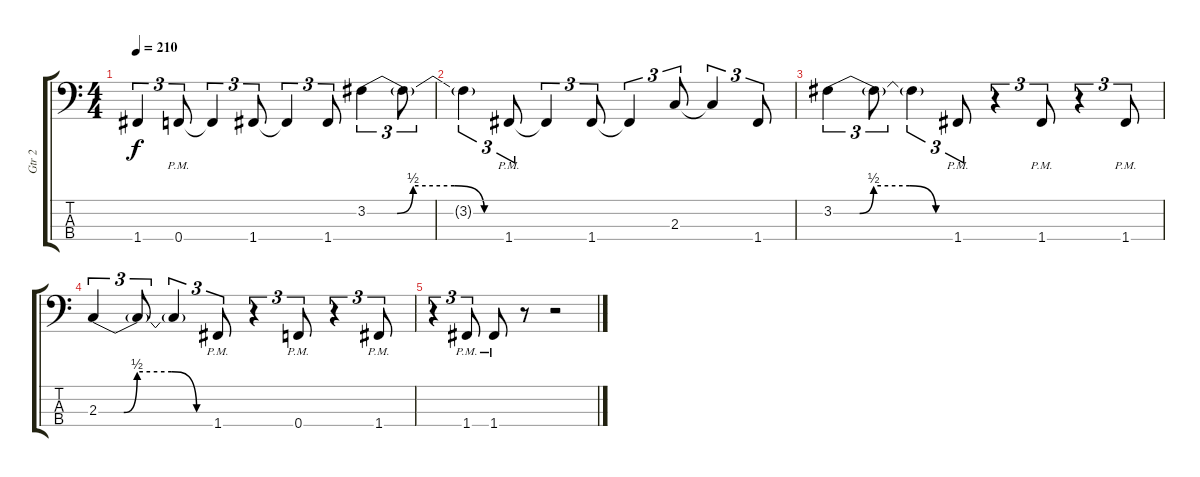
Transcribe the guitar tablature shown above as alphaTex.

\track ("Gtr 2" "Gtr 2") {instrument overdrivenguitar}
\staff {score tabs}
\tuning (Ab2 Eb2 Bb1 F1) {hide}
\ts (4 4)
\tempo 210
\clef f4
\ks c
1.4{t}.4{tu (3 2) dy f} 0.4{pm}.8{tu (3 2)} 0.4{t}.4{tu (3 2)} 1.4.8{tu (3 2)} 1.4{t}.4{tu (3 2)} 1.4.8{tu (3 2)} 3.2{be (custom 0 0 13 0 20 2 38 2 51 0 60 0)}.4{tu (3 2)} 3.2{t}.8{tu (3 2)} |
3.2{t}.4{tu (3 2)} 1.4{pm}.8{tu (3 2)} 1.4{t}.4{tu (3 2)} 1.4.8{tu (3 2)} 1.4{t}.4{tu (3 2)} 2.3.8{tu (3 2)} 2.3{t}.4{tu (3 2)} 1.4.8{tu (3 2)} |
3.2{be (custom 0 0 13 0 20 2 38 2 51 0 60 0)}.4{tu (3 2)} 3.2{t}.8{tu (3 2)} 3.2{t}.4{tu (3 2)} 1.4{pm}.8{tu (3 2)} r.4{tu (3 2)} 1.4{pm}.8{tu (3 2)} r.4{tu (3 2)} 1.4{pm}.8{tu (3 2)} |
2.3{be (custom 0 0 13 0 20 2 38 2 51 0 60 0)}.4{tu (3 2)} 2.3{t}.8{tu (3 2)} 2.3{t}.4{tu (3 2)} 1.4{pm}.8{tu (3 2)} r.4{tu (3 2)} 0.4{pm}.8{tu (3 2)} r.4{tu (3 2)} 1.4{pm}.8{tu (3 2)} |
r.4{tu (3 2)} 1.4{pm}.8{tu (3 2)} 1.4{pm}.8 r.8 r.2
